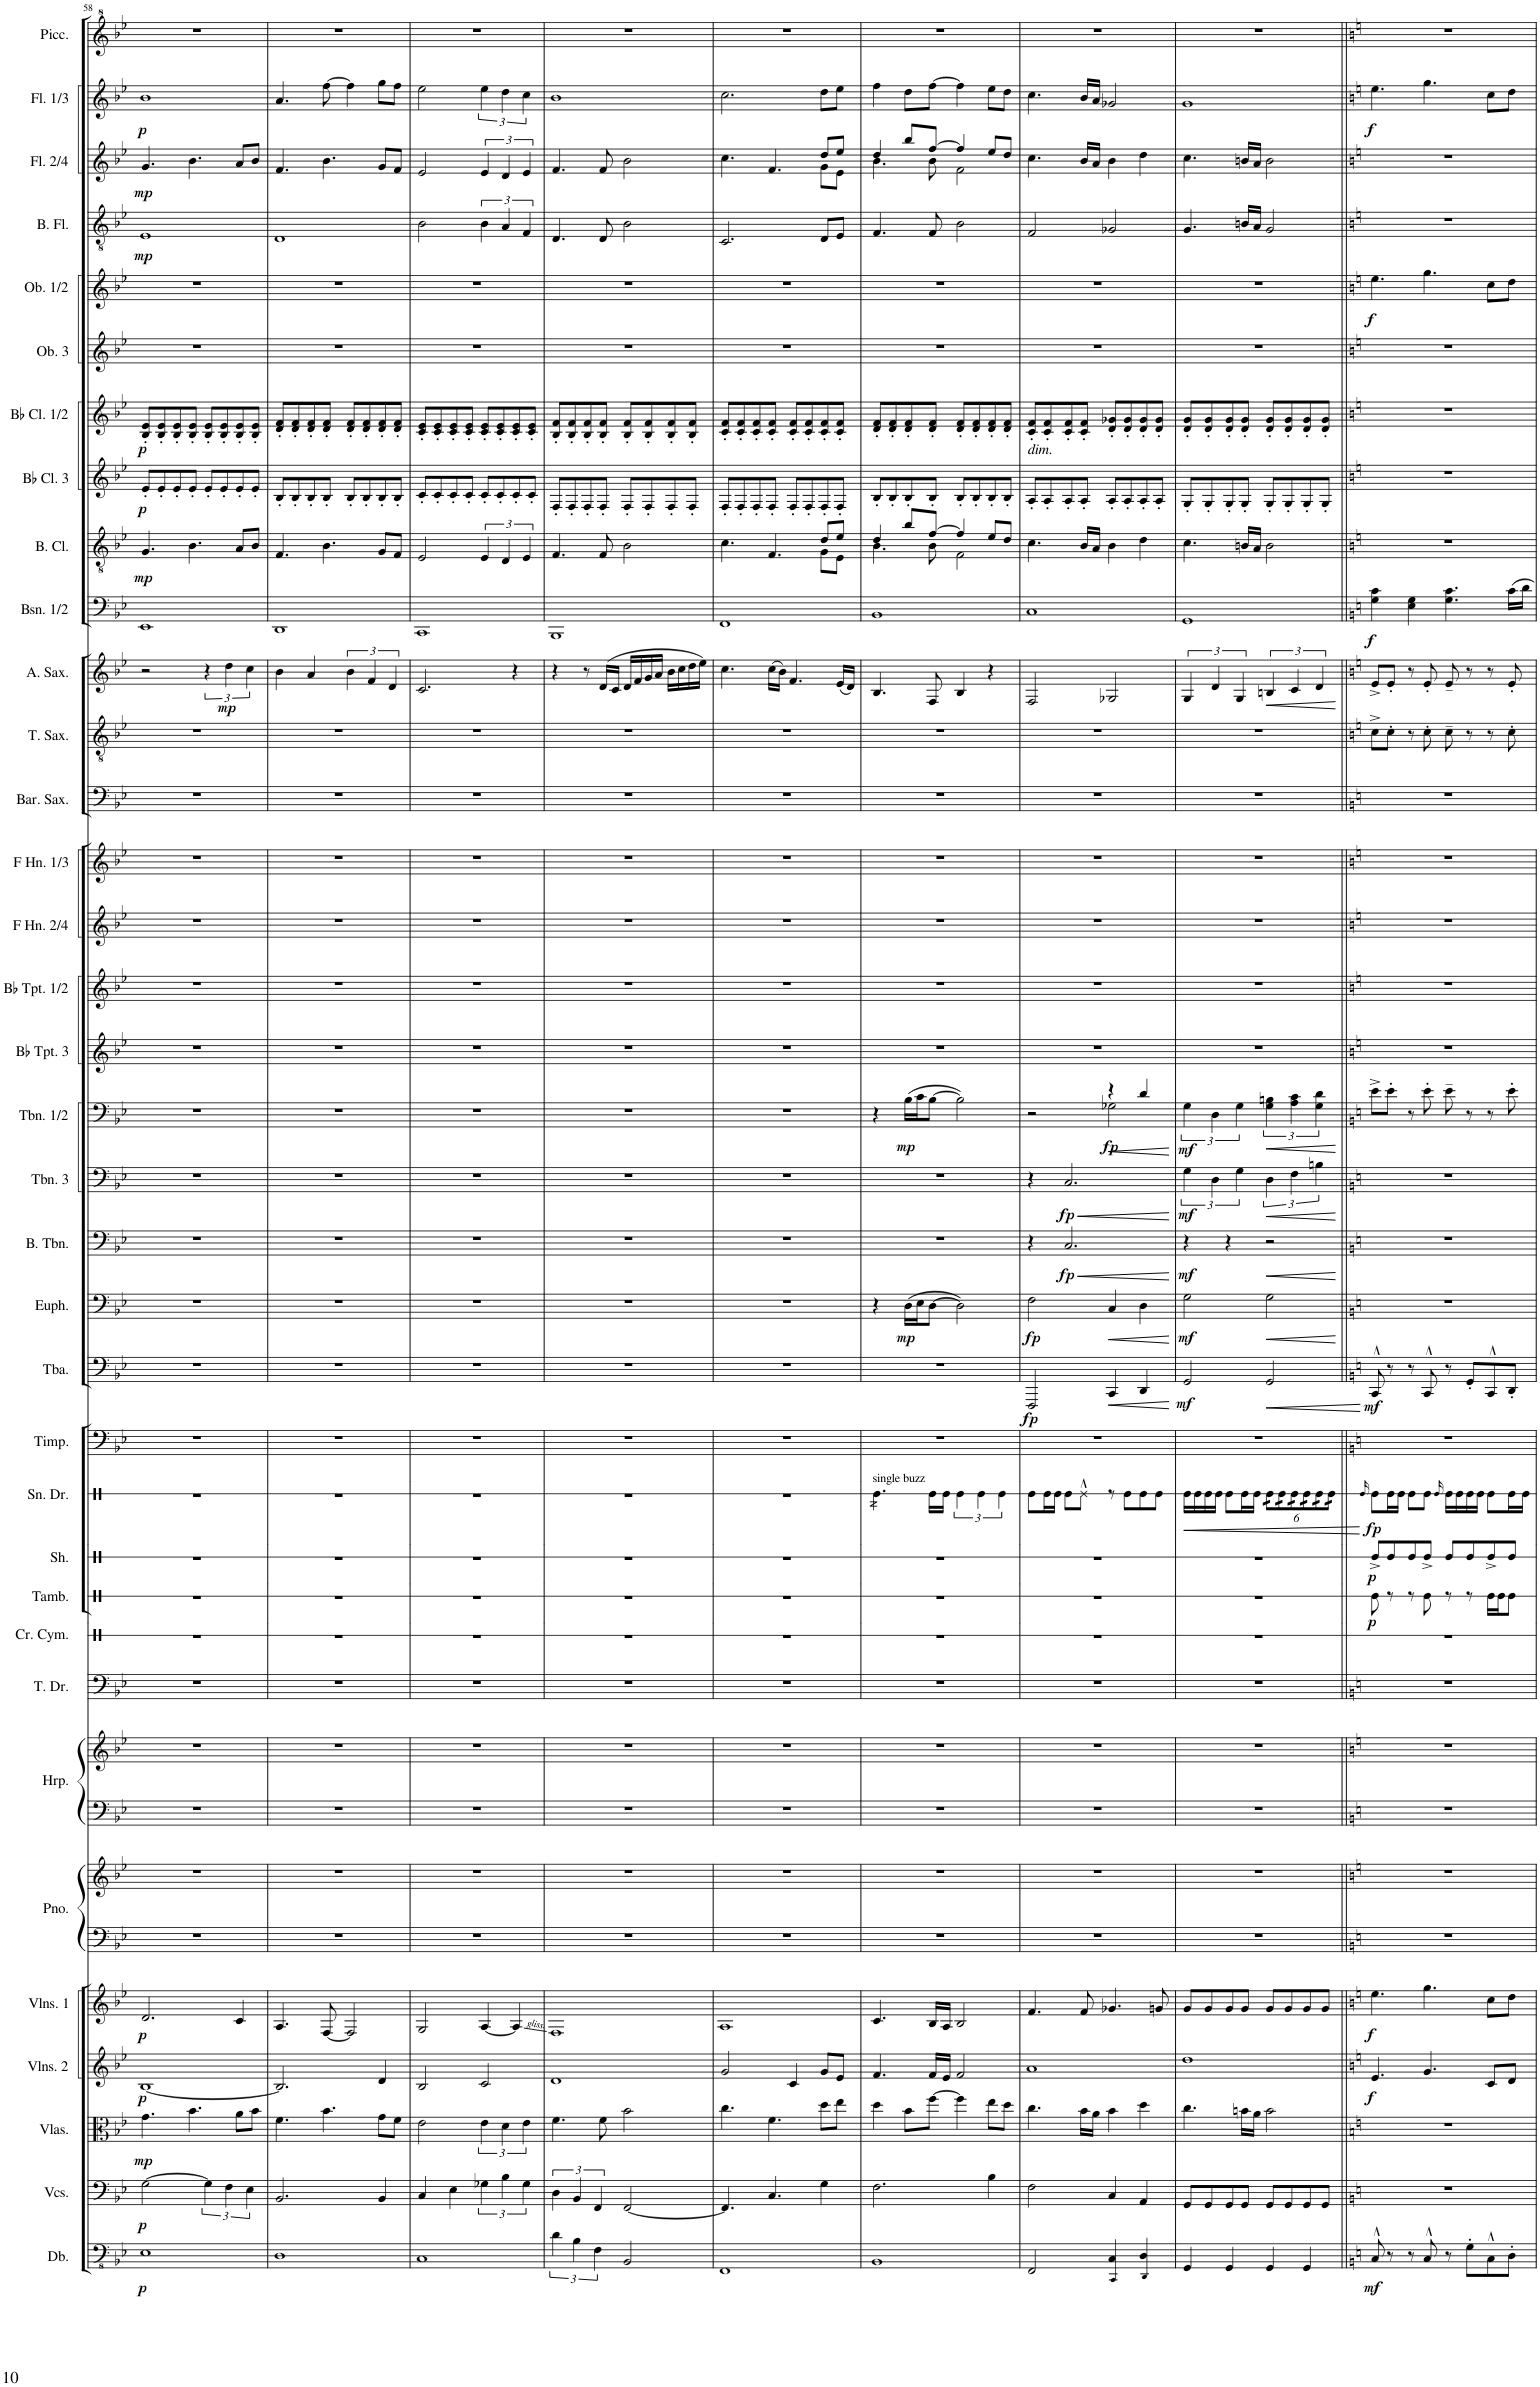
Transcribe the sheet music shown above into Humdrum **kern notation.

**kern	**dynam	**kern	**dynam	**kern	**dynam	**kern	**dynam	**kern	**dynam	**kern	**kern	**kern	**kern	**kern	**kern	**kern	**dynam	**kern	**dynam	**kern	**dynam	**kern	**kern	**dynam	**kern	**dynam	**kern	**dynam	**kern	**dynam	**kern	**dynam	**kern	**kern	**kern	**kern	**kern	**kern	**kern	**dynam	**kern	**dynam	**kern	**dynam	**kern	**dynam	**kern	**dynam	**kern	**kern	**dynam	**kern	**dynam	**kern	**dynam	**kern	**dynam	**kern
*part35	*part35	*part34	*part34	*part33	*part33	*part32	*part32	*part31	*part31	*part30	*part30	*part29	*part29	*part28	*part27	*part26	*part26	*part25	*part25	*part24	*part24	*part23	*part22	*part22	*part21	*part21	*part20	*part20	*part19	*part19	*part18	*part18	*part17	*part16	*part15	*part14	*part13	*part12	*part11	*part11	*part10	*part10	*part9	*part9	*part8	*part8	*part7	*part7	*part6	*part5	*part5	*part4	*part4	*part3	*part3	*part2	*part2	*part1
*staff37	*staff37	*staff36	*staff36	*staff35	*staff35	*staff34	*staff34	*staff33	*staff33	*staff32	*staff31	*staff30	*staff29	*staff28	*staff27	*staff26	*staff26	*staff25	*staff25	*staff24	*staff24	*staff23	*staff22	*staff22	*staff21	*staff21	*staff20	*staff20	*staff19	*staff19	*staff18	*staff18	*staff17	*staff16	*staff15	*staff14	*staff13	*staff12	*staff11	*staff11	*staff10	*staff10	*staff9	*staff9	*staff8	*staff8	*staff7	*staff7	*staff6	*staff5	*staff5	*staff4	*staff4	*staff3	*staff3	*staff2	*staff2	*staff1
*I"Double Bass  (Opt. Electric Bass)	*	*I"Violoncellos	*	*I"Violas	*	*I"Violins 2	*	*I"Violins 1	*	*I"Piano	*	*I"Harp	*	*I"Taiko Drums	*I"Crash Cymbal	*I"Tambourine	*	*I"Shaker	*	*I"Snare Drum	*	*I"Timpani	*I"Tuba	*	*I"Euphonium	*	*I"Bass Trombone	*	*I"Trombone 3	*	*I"Trombone 1/2	*	*I"Bb Trumpet 3	*I"Bb Trumpet 1/2	*I"F Horn 2/4	*I"F Horn 1/3	*I"Baritone Saxophone	*I"Tenor Saxophone	*I"Alto Saxophone	*	*I"Bassoon 1/2	*	*I"Bass Clarinet	*	*I"Bb Clarinet 3	*	*I"Bb Clarinet 1/2	*	*I"Oboe 3	*I"Oboe 1/2	*	*I"Bass Flute	*	*I"Flute 2/4	*	*I"Flute 1/3	*	*I"Piccolo
*I'Db.	*	*I'Vcs.	*	*I'Vlas.	*	*I'Vlns. 2	*	*I'Vlns. 1	*	*I'Pno.	*	*I'Hrp.	*	*I'T. Dr.	*I'Cr. Cym.	*I'Tamb.	*	*I'Sh.	*	*I'Sn. Dr.	*	*I'Timp.	*I'Tba.	*	*I'Euph.	*	*I'B. Tbn.	*	*I'Tbn. 3	*	*I'Tbn. 1/2	*	*I'Bb Tpt. 3	*I'Bb Tpt. 1/2	*I'F Hn. 2/4	*I'F Hn. 1/3	*I'Bar. Sax.	*I'T. Sax.	*I'A. Sax.	*	*I'Bsn. 1/2	*	*I'B. Cl.	*	*I'Bb Cl. 3	*	*I'Bb Cl. 1/2	*	*I'Ob. 3	*I'Ob. 1/2	*	*I'B. Fl.	*	*I'Fl. 2/4	*	*I'Fl. 1/3	*	*I'Picc.
!!LO:PB:g=z
*clefFv4	*	*clefF4	*	*clefC3	*	*clefG2	*	*clefG2	*	*clefF4	*clefG2	*clefF4	*clefG2	*clefF4	*clefX	*clefX	*	*clefX	*	*clefX	*	*clefF4	*clefF4	*	*clefF4	*	*clefF4	*	*clefF4	*	*clefF4	*	*clefG2	*clefG2	*clefG2	*clefG2	*clefF4	*clefGv2	*clefG2	*	*clefF4	*	*clefGv2	*	*clefG2	*	*clefG2	*	*clefG2	*clefG2	*	*clefGv2	*	*clefG2	*	*clefG2	*	*clefG^2
*	*	*	*	*	*	*	*	*	*	*	*	*	*	*	*	*	*	*	*	*	*	*	*	*	*	*	*	*	*	*	*	*	*ITrd1c2	*ITrd1c2	*ITrd4c7	*ITrd4c7	*ITrd12c21	*ITrd8c14	*ITrd5c9	*	*	*	*ITrd8c14	*	*ITrd1c2	*	*ITrd1c2	*	*	*	*	*	*	*	*	*	*	*ITrd-7c-12
*k[b-e-]	*	*k[b-e-]	*	*k[b-e-]	*	*k[b-e-]	*	*k[b-e-]	*	*k[b-e-]	*k[b-e-]	*k[b-e-]	*k[b-e-]	*k[b-e-]	*k[]	*k[]	*	*k[]	*	*k[]	*	*k[b-e-]	*k[b-e-]	*	*k[b-e-]	*	*k[b-e-]	*	*k[b-e-]	*	*k[b-e-]	*	*k[b-e-]	*k[b-e-]	*k[b-e-]	*k[b-e-]	*k[b-e-]	*k[b-e-]	*k[b-e-]	*	*k[b-e-]	*	*k[b-e-]	*	*k[b-e-]	*	*k[b-e-]	*	*k[b-e-]	*k[b-e-]	*	*k[b-e-]	*	*k[b-e-]	*	*k[b-e-]	*	*k[b-e-]
*M4/4	*	*M4/4	*	*M4/4	*	*M4/4	*	*M4/4	*	*M4/4	*M4/4	*M4/4	*M4/4	*M4/4	*M4/4	*M4/4	*	*M4/4	*	*M4/4	*	*M4/4	*M4/4	*	*M4/4	*	*M4/4	*	*M4/4	*	*M4/4	*	*M4/4	*M4/4	*M4/4	*M4/4	*M4/4	*M4/4	*M4/4	*	*M4/4	*	*M4/4	*	*M4/4	*	*M4/4	*	*M4/4	*M4/4	*	*M4/4	*	*M4/4	*	*M4/4	*	*M4/4
=58	=58	=58	=58	=58	=58	=58	=58	=58	=58	=58	=58	=58	=58	=58	=58	=58	=58	=58	=58	=58	=58	=58	=58	=58	=58	=58	=58	=58	=58	=58	=58	=58	=58	=58	=58	=58	=58	=58	=58	=58	=58	=58	=58	=58	=58	=58	=58	=58	=58	=58	=58	=58	=58	=58	=58	=58	=58	=58
!	!LO:DY:b	!	!LO:DY:b	!	!LO:DY:b	!	!LO:DY:b	!	!LO:DY:b	!	!	!	!	!	!	!	!	!	!	!	!	!	!	!	!	!	!	!	!	!	!	!	!	!	!	!	!	!	!	!	!	!	!	!LO:DY:b	!	!LO:DY:b	!	!LO:DY:b	!	!	!	!	!LO:DY:b	!	!LO:DY:b	!	!LO:DY:b	!
1EE-	p	[2G\	p	4.g\	mp	[1B-	p	2.d/	p	1r	1r	1r	1r	1r	1r	1r	.	1r	.	1r	.	1r	1r	.	1r	.	1r	.	1r	.	1r	.	1r	1r	1r	1r	1r	1r	2r	.	1EE-	.	4.G/	mp	8e-'/L	p	8B-/' 8e-/'L	p	1r	1r	.	1E-	mp	4.g/	mp	1b-	p	1r
.	.	.	.	.	.	.	.	.	.	.	.	.	.	.	.	.	.	.	.	.	.	.	.	.	.	.	.	.	.	.	.	.	.	.	.	.	.	.	.	.	.	.	.	.	8e-'/	.	8B-/' 8e-/'	.	.	.	.	.	.	.	.	.	.	.
.	.	.	.	.	.	.	.	.	.	.	.	.	.	.	.	.	.	.	.	.	.	.	.	.	.	.	.	.	.	.	.	.	.	.	.	.	.	.	.	.	.	.	.	.	8e-'/	.	8B-/' 8e-/'	.	.	.	.	.	.	.	.	.	.	.
.	.	.	.	4.b-\	.	.	.	.	.	.	.	.	.	.	.	.	.	.	.	.	.	.	.	.	.	.	.	.	.	.	.	.	.	.	.	.	.	.	.	.	.	.	4.B-\	.	8e-'/J	.	8B-/' 8e-/'J	.	.	.	.	.	.	4.b-\	.	.	.	.
.	.	6G\]	.	.	.	.	.	.	.	.	.	.	.	.	.	.	.	.	.	.	.	.	.	.	.	.	.	.	.	.	.	.	.	.	.	.	.	.	6r	.	.	.	.	.	8e-'/L	.	8B-/' 8e-/'L	.	.	.	.	.	.	.	.	.	.	.
.	.	.	.	.	.	.	.	.	.	.	.	.	.	.	.	.	.	.	.	.	.	.	.	.	.	.	.	.	.	.	.	.	.	.	.	.	.	.	.	.	.	.	.	.	8e-'/	.	8B-/' 8e-/'	.	.	.	.	.	.	.	.	.	.	.
!	!	!	!	!	!	!	!	!	!	!	!	!	!	!	!	!	!	!	!	!	!	!	!	!	!	!	!	!	!	!	!	!	!	!	!	!	!	!	!	!LO:DY:b	!	!	!	!	!	!	!	!	!	!	!	!	!	!	!	!	!	!
.	.	6F\	.	.	.	.	.	.	.	.	.	.	.	.	.	.	.	.	.	.	.	.	.	.	.	.	.	.	.	.	.	.	.	.	.	.	.	.	6dd\	mp	.	.	.	.	.	.	.	.	.	.	.	.	.	.	.	.	.	.
.	.	.	.	8a\L	.	.	.	4c/	.	.	.	.	.	.	.	.	.	.	.	.	.	.	.	.	.	.	.	.	.	.	.	.	.	.	.	.	.	.	.	.	.	.	8A/L	.	8e-'/	.	8B-/' 8e-/'	.	.	.	.	.	.	8a/L	.	.	.	.
.	.	6E-\	.	.	.	.	.	.	.	.	.	.	.	.	.	.	.	.	.	.	.	.	.	.	.	.	.	.	.	.	.	.	.	.	.	.	.	.	6cc\	.	.	.	.	.	.	.	.	.	.	.	.	.	.	.	.	.	.	.
.	.	.	.	8b-\J	.	.	.	.	.	.	.	.	.	.	.	.	.	.	.	.	.	.	.	.	.	.	.	.	.	.	.	.	.	.	.	.	.	.	.	.	.	.	8B-/J	.	8e-'/J	.	8B-/' 8e-/'J	.	.	.	.	.	.	8b-/J	.	.	.	.
=59	=59	=59	=59	=59	=59	=59	=59	=59	=59	=59	=59	=59	=59	=59	=59	=59	=59	=59	=59	=59	=59	=59	=59	=59	=59	=59	=59	=59	=59	=59	=59	=59	=59	=59	=59	=59	=59	=59	=59	=59	=59	=59	=59	=59	=59	=59	=59	=59	=59	=59	=59	=59	=59	=59	=59	=59	=59	=59
1DD	.	2.BB-/	.	4.f\	.	2.B-/]	.	4.A/	.	1r	1r	1r	1r	1r	1r	1r	.	1r	.	1r	.	1r	1r	.	1r	.	1r	.	1r	.	1r	.	1r	1r	1r	1r	1r	1r	4b-\	.	1DD	.	4.F/	.	8B-'/L	.	8d/' 8f/'L	.	1r	1r	.	1D	.	4.f/	.	4.a/	.	1r
.	.	.	.	.	.	.	.	.	.	.	.	.	.	.	.	.	.	.	.	.	.	.	.	.	.	.	.	.	.	.	.	.	.	.	.	.	.	.	.	.	.	.	.	.	8B-'/	.	8d/' 8f/'	.	.	.	.	.	.	.	.	.	.	.
.	.	.	.	.	.	.	.	.	.	.	.	.	.	.	.	.	.	.	.	.	.	.	.	.	.	.	.	.	.	.	.	.	.	.	.	.	.	.	4a/	.	.	.	.	.	8B-'/	.	8d/' 8f/'	.	.	.	.	.	.	.	.	.	.	.
.	.	.	.	4.b-\	.	.	.	[8F/	.	.	.	.	.	.	.	.	.	.	.	.	.	.	.	.	.	.	.	.	.	.	.	.	.	.	.	.	.	.	.	.	.	.	4.B-\	.	8B-'/J	.	8d/' 8f/'J	.	.	.	.	.	.	4.b-\	.	[8ff\	.	.
.	.	.	.	.	.	.	.	2F/]	.	.	.	.	.	.	.	.	.	.	.	.	.	.	.	.	.	.	.	.	.	.	.	.	.	.	.	.	.	.	6b-\	.	.	.	.	.	8B-'/L	.	8d/' 8f/'L	.	.	.	.	.	.	.	.	4ff\]	.	.
.	.	.	.	.	.	.	.	.	.	.	.	.	.	.	.	.	.	.	.	.	.	.	.	.	.	.	.	.	.	.	.	.	.	.	.	.	.	.	.	.	.	.	.	.	8B-'/	.	8d/' 8f/'	.	.	.	.	.	.	.	.	.	.	.
.	.	.	.	.	.	.	.	.	.	.	.	.	.	.	.	.	.	.	.	.	.	.	.	.	.	.	.	.	.	.	.	.	.	.	.	.	.	.	6f/	.	.	.	.	.	.	.	.	.	.	.	.	.	.	.	.	.	.	.
.	.	4BB-/	.	8g\L	.	4d/	.	.	.	.	.	.	.	.	.	.	.	.	.	.	.	.	.	.	.	.	.	.	.	.	.	.	.	.	.	.	.	.	.	.	.	.	8G/L	.	8B-'/	.	8d/' 8f/'	.	.	.	.	.	.	8g/L	.	8gg\L	.	.
.	.	.	.	.	.	.	.	.	.	.	.	.	.	.	.	.	.	.	.	.	.	.	.	.	.	.	.	.	.	.	.	.	.	.	.	.	.	.	6d/	.	.	.	.	.	.	.	.	.	.	.	.	.	.	.	.	.	.	.
.	.	.	.	8f\J	.	.	.	.	.	.	.	.	.	.	.	.	.	.	.	.	.	.	.	.	.	.	.	.	.	.	.	.	.	.	.	.	.	.	.	.	.	.	8F/J	.	8B-'/J	.	8d/' 8f/'J	.	.	.	.	.	.	8f/J	.	8ff\J	.	.
=60	=60	=60	=60	=60	=60	=60	=60	=60	=60	=60	=60	=60	=60	=60	=60	=60	=60	=60	=60	=60	=60	=60	=60	=60	=60	=60	=60	=60	=60	=60	=60	=60	=60	=60	=60	=60	=60	=60	=60	=60	=60	=60	=60	=60	=60	=60	=60	=60	=60	=60	=60	=60	=60	=60	=60	=60	=60	=60
1CC	.	4C/	.	2e-\	.	2B-/	.	2G/	.	1r	1r	1r	1r	1r	1r	1r	.	1r	.	1r	.	1r	1r	.	1r	.	1r	.	1r	.	1r	.	1r	1r	1r	1r	1r	1r	2.c/	.	1CC	.	2E-/	.	8c'/L	.	8c/' 8e-/'L	.	1r	1r	.	2B-\	.	2e-/	.	2ee-\	.	1r
.	.	.	.	.	.	.	.	.	.	.	.	.	.	.	.	.	.	.	.	.	.	.	.	.	.	.	.	.	.	.	.	.	.	.	.	.	.	.	.	.	.	.	.	.	8c'/	.	8c/' 8e-/'	.	.	.	.	.	.	.	.	.	.	.
.	.	4E-\	.	.	.	.	.	.	.	.	.	.	.	.	.	.	.	.	.	.	.	.	.	.	.	.	.	.	.	.	.	.	.	.	.	.	.	.	.	.	.	.	.	.	8c'/	.	8c/' 8e-/'	.	.	.	.	.	.	.	.	.	.	.
.	.	.	.	.	.	.	.	.	.	.	.	.	.	.	.	.	.	.	.	.	.	.	.	.	.	.	.	.	.	.	.	.	.	.	.	.	.	.	.	.	.	.	.	.	8c'/J	.	8c/' 8e-/'J	.	.	.	.	.	.	.	.	.	.	.
.	.	6G-X\	.	6e-\	.	2c/	.	[4A/	.	.	.	.	.	.	.	.	.	.	.	.	.	.	.	.	.	.	.	.	.	.	.	.	.	.	.	.	.	.	.	.	.	.	6E-/	.	8c'/L	.	8c/' 8e-/'L	.	.	.	.	6B-\	.	6e-/	.	6ee-\	.	.
.	.	.	.	.	.	.	.	.	.	.	.	.	.	.	.	.	.	.	.	.	.	.	.	.	.	.	.	.	.	.	.	.	.	.	.	.	.	.	.	.	.	.	.	.	8c'/	.	8c/' 8e-/'	.	.	.	.	.	.	.	.	.	.	.
.	.	6B-\	.	6d\	.	.	.	.	.	.	.	.	.	.	.	.	.	.	.	.	.	.	.	.	.	.	.	.	.	.	.	.	.	.	.	.	.	.	.	.	.	.	6D/	.	.	.	.	.	.	.	.	6A/	.	6d/	.	6dd\	.	.
.	.	.	.	.	.	.	.	4A/]	.	.	.	.	.	.	.	.	.	.	.	.	.	.	.	.	.	.	.	.	.	.	.	.	.	.	.	.	.	.	4r	.	.	.	.	.	8c'/	.	8c/' 8e-/'	.	.	.	.	.	.	.	.	.	.	.
.	.	6G-\	.	6e-\	.	.	.	.	.	.	.	.	.	.	.	.	.	.	.	.	.	.	.	.	.	.	.	.	.	.	.	.	.	.	.	.	.	.	.	.	.	.	6E-/	.	.	.	.	.	.	.	.	6F/	.	6e-/	.	6cc\	.	.
.	.	.	.	.	.	.	.	.	.	.	.	.	.	.	.	.	.	.	.	.	.	.	.	.	.	.	.	.	.	.	.	.	.	.	.	.	.	.	.	.	.	.	.	.	8c'/J	.	8c/' 8e-/'J	.	.	.	.	.	.	.	.	.	.	.
=61	=61	=61	=61	=61	=61	=61	=61	=61	=61	=61	=61	=61	=61	=61	=61	=61	=61	=61	=61	=61	=61	=61	=61	=61	=61	=61	=61	=61	=61	=61	=61	=61	=61	=61	=61	=61	=61	=61	=61	=61	=61	=61	=61	=61	=61	=61	=61	=61	=61	=61	=61	=61	=61	=61	=61	=61	=61	=61
6D\	.	6D\	.	4.f\	.	1d	.	1F	.	1r	1r	1r	1r	1r	1r	1r	.	1r	.	1r	.	1r	1r	.	1r	.	1r	.	1r	.	1r	.	1r	1r	1r	1r	1r	1r	4r	.	1BBB-	.	4.F/	.	8F'/L	.	8B-/' 8f/'L	.	1r	1r	.	4.D/	.	4.f/	.	1b-	.	1r
.	.	.	.	.	.	.	.	.	.	.	.	.	.	.	.	.	.	.	.	.	.	.	.	.	.	.	.	.	.	.	.	.	.	.	.	.	.	.	.	.	.	.	.	.	8F'/	.	8B-/' 8f/'	.	.	.	.	.	.	.	.	.	.	.
6BB-\	.	6BB-/	.	.	.	.	.	.	.	.	.	.	.	.	.	.	.	.	.	.	.	.	.	.	.	.	.	.	.	.	.	.	.	.	.	.	.	.	.	.	.	.	.	.	.	.	.	.	.	.	.	.	.	.	.	.	.	.
.	.	.	.	.	.	.	.	.	.	.	.	.	.	.	.	.	.	.	.	.	.	.	.	.	.	.	.	.	.	.	.	.	.	.	.	.	.	.	8r	.	.	.	.	.	8F'/	.	8B-/' 8f/'	.	.	.	.	.	.	.	.	.	.	.
6FF\	.	6FF/	.	.	.	.	.	.	.	.	.	.	.	.	.	.	.	.	.	.	.	.	.	.	.	.	.	.	.	.	.	.	.	.	.	.	.	.	.	.	.	.	.	.	.	.	.	.	.	.	.	.	.	.	.	.	.	.
.	.	.	.	8f\	.	.	.	.	.	.	.	.	.	.	.	.	.	.	.	.	.	.	.	.	.	.	.	.	.	.	.	.	.	.	.	.	.	.	(16d/LL	.	.	.	8F/	.	8F'/J	.	8B-/' 8f/'J	.	.	.	.	8D/	.	8f/	.	.	.	.
.	.	.	.	.	.	.	.	.	.	.	.	.	.	.	.	.	.	.	.	.	.	.	.	.	.	.	.	.	.	.	.	.	.	.	.	.	.	.	16c/JJ	.	.	.	.	.	.	.	.	.	.	.	.	.	.	.	.	.	.	.
2BBB-/	.	[2FF/	.	2b-\	.	.	.	.	.	.	.	.	.	.	.	.	.	.	.	.	.	.	.	.	.	.	.	.	.	.	.	.	.	.	.	.	.	.	16d/LL	.	.	.	2B-\	.	8F'/L	.	8B-/' 8f/'L	.	.	.	.	2B-\	.	2b-\	.	.	.	.
.	.	.	.	.	.	.	.	.	.	.	.	.	.	.	.	.	.	.	.	.	.	.	.	.	.	.	.	.	.	.	.	.	.	.	.	.	.	.	16f/	.	.	.	.	.	.	.	.	.	.	.	.	.	.	.	.	.	.	.
.	.	.	.	.	.	.	.	.	.	.	.	.	.	.	.	.	.	.	.	.	.	.	.	.	.	.	.	.	.	.	.	.	.	.	.	.	.	.	16g/	.	.	.	.	.	8F'/	.	8B-/' 8f/'	.	.	.	.	.	.	.	.	.	.	.
.	.	.	.	.	.	.	.	.	.	.	.	.	.	.	.	.	.	.	.	.	.	.	.	.	.	.	.	.	.	.	.	.	.	.	.	.	.	.	16a/JJ	.	.	.	.	.	.	.	.	.	.	.	.	.	.	.	.	.	.	.
.	.	.	.	.	.	.	.	.	.	.	.	.	.	.	.	.	.	.	.	.	.	.	.	.	.	.	.	.	.	.	.	.	.	.	.	.	.	.	16b-\LL	.	.	.	.	.	8F'/	.	8B-/' 8f/'	.	.	.	.	.	.	.	.	.	.	.
.	.	.	.	.	.	.	.	.	.	.	.	.	.	.	.	.	.	.	.	.	.	.	.	.	.	.	.	.	.	.	.	.	.	.	.	.	.	.	16cc\	.	.	.	.	.	.	.	.	.	.	.	.	.	.	.	.	.	.	.
.	.	.	.	.	.	.	.	.	.	.	.	.	.	.	.	.	.	.	.	.	.	.	.	.	.	.	.	.	.	.	.	.	.	.	.	.	.	.	16dd\	.	.	.	.	.	8F'/J	.	8B-/' 8f/'J	.	.	.	.	.	.	.	.	.	.	.
.	.	.	.	.	.	.	.	.	.	.	.	.	.	.	.	.	.	.	.	.	.	.	.	.	.	.	.	.	.	.	.	.	.	.	.	.	.	.	16ee-\JJ)	.	.	.	.	.	.	.	.	.	.	.	.	.	.	.	.	.	.	.
=62	=62	=62	=62	=62	=62	=62	=62	=62	=62	=62	=62	=62	=62	=62	=62	=62	=62	=62	=62	=62	=62	=62	=62	=62	=62	=62	=62	=62	=62	=62	=62	=62	=62	=62	=62	=62	=62	=62	=62	=62	=62	=62	=62	=62	=62	=62	=62	=62	=62	=62	=62	=62	=62	=62	=62	=62	=62	=62
*	*	*	*	*	*	*	*	*	*	*	*	*	*	*	*	*	*	*	*	*	*	*	*	*	*	*	*	*	*	*	*	*	*	*	*	*	*	*	*	*	*	*	*^	*	*	*	*	*	*	*	*	*	*	*^	*	*	*	*
1FFF	.	4.FF/]	.	4.cc\	.	2g/	.	1A	.	1r	1r	1r	1r	1r	1r	1r	.	1r	.	1r	.	1r	1r	.	1r	.	1r	.	1r	.	1r	.	1r	1r	1r	1r	1r	1r	4.cc\	.	1FF	.	4.c\	2.ryy	.	8F'/L	.	8c/' 8f/'L	.	1r	1r	.	2.C/	.	4.cc\	2.ryy	.	2.cc\	.	1r
.	.	.	.	.	.	.	.	.	.	.	.	.	.	.	.	.	.	.	.	.	.	.	.	.	.	.	.	.	.	.	.	.	.	.	.	.	.	.	.	.	.	.	.	.	.	8F'/	.	8c/' 8f/'	.	.	.	.	.	.	.	.	.	.	.	.
.	.	.	.	.	.	.	.	.	.	.	.	.	.	.	.	.	.	.	.	.	.	.	.	.	.	.	.	.	.	.	.	.	.	.	.	.	.	.	.	.	.	.	.	.	.	8F'/	.	8c/' 8f/'	.	.	.	.	.	.	.	.	.	.	.	.
.	.	4.C/	.	4.f\	.	.	.	.	.	.	.	.	.	.	.	.	.	.	.	.	.	.	.	.	.	.	.	.	.	.	.	.	.	.	.	.	.	.	(16cc\LL	.	.	.	4.F/	.	.	8F'/J	.	8c/' 8f/'J	.	.	.	.	.	.	4.f/	.	.	.	.	.
.	.	.	.	.	.	.	.	.	.	.	.	.	.	.	.	.	.	.	.	.	.	.	.	.	.	.	.	.	.	.	.	.	.	.	.	.	.	.	16b-\JJ)	.	.	.	.	.	.	.	.	.	.	.	.	.	.	.	.	.	.	.	.	.
.	.	.	.	.	.	4c/	.	.	.	.	.	.	.	.	.	.	.	.	.	.	.	.	.	.	.	.	.	.	.	.	.	.	.	.	.	.	.	.	4.f/	.	.	.	.	.	.	8F'/L	.	8c/' 8f/'L	.	.	.	.	.	.	.	.	.	.	.	.
.	.	.	.	.	.	.	.	.	.	.	.	.	.	.	.	.	.	.	.	.	.	.	.	.	.	.	.	.	.	.	.	.	.	.	.	.	.	.	.	.	.	.	.	.	.	8F'/	.	8c/' 8f/'	.	.	.	.	.	.	.	.	.	.	.	.
.	.	4G\	.	8dd\L	.	8g/L	.	.	.	.	.	.	.	.	.	.	.	.	.	.	.	.	.	.	.	.	.	.	.	.	.	.	.	.	.	.	.	.	.	.	.	.	8d/L	8G\L	.	8F'/	.	8c/' 8f/'	.	.	.	.	8D/L	.	8dd/L	8g\L	.	8dd\L	.	.
.	.	.	.	8ee-\J	.	8e-/J	.	.	.	.	.	.	.	.	.	.	.	.	.	.	.	.	.	.	.	.	.	.	.	.	.	.	.	.	.	.	.	.	(16e-/LL	.	.	.	8e-/J	8E-\J	.	8F'/J	.	8c/' 8f/'J	.	.	.	.	8E-/J	.	8ee-/J	8e-\J	.	8ee-\J	.	.
.	.	.	.	.	.	.	.	.	.	.	.	.	.	.	.	.	.	.	.	.	.	.	.	.	.	.	.	.	.	.	.	.	.	.	.	.	.	.	16d/JJ)	.	.	.	.	.	.	.	.	.	.	.	.	.	.	.	.	.	.	.	.	.
=63	=63	=63	=63	=63	=63	=63	=63	=63	=63	=63	=63	=63	=63	=63	=63	=63	=63	=63	=63	=63	=63	=63	=63	=63	=63	=63	=63	=63	=63	=63	=63	=63	=63	=63	=63	=63	=63	=63	=63	=63	=63	=63	=63	=63	=63	=63	=63	=63	=63	=63	=63	=63	=63	=63	=63	=63	=63	=63	=63	=63
!	!	!	!	!	!	!	!	!	!	!	!	!	!	!	!	!	!	!	!	!LO:TX:a:t=single buzz	!	!	!	!	!	!	!	!	!	!	!	!	!	!	!	!	!	!	!	!	!	!	!	!	!	!	!	!	!	!	!	!	!	!	!	!	!	!	!	!
1BBB-	.	2.F\	.	4dd\	.	4.f/	.	4.c/	.	1r	1r	1r	1r	1r	1r	1r	.	1r	.	4.Re@4@\	.	1r	1r	.	4r	.	1r	.	1r	.	4r	.	1r	1r	1r	1r	1r	1r	4.B-/	.	1BB-	.	4d/	4.B-\	.	8B-'/L	.	8d/' 8f/'L	.	1r	1r	.	4.F/	.	4dd/	4.b-\	.	4ff\	.	1r
.	.	.	.	.	.	.	.	.	.	.	.	.	.	.	.	.	.	.	.	.	.	.	.	.	.	.	.	.	.	.	.	.	.	.	.	.	.	.	.	.	.	.	.	.	.	8B-'/	.	8d/' 8f/'	.	.	.	.	.	.	.	.	.	.	.	.
!	!	!	!	!	!	!	!	!	!	!	!	!	!	!	!	!	!	!	!	!	!	!	!	!	!	!LO:DY:b	!	!	!	!	!	!LO:DY:b	!	!	!	!	!	!	!	!	!	!	!	!	!	!	!	!	!	!	!	!	!	!	!	!	!	!	!	!
.	.	.	.	8b-\L	.	.	.	.	.	.	.	.	.	.	.	.	.	.	.	.	.	.	.	.	(16D\LL	mp	.	.	.	.	(16B-\LL	mp	.	.	.	.	.	.	.	.	.	.	8b-/L	.	.	8B-'/	.	8d/' 8f/'	.	.	.	.	.	.	8bb-/L	.	.	8dd\L	.	.
.	.	.	.	.	.	.	.	.	.	.	.	.	.	.	.	.	.	.	.	.	.	.	.	.	16E-\J	.	.	.	.	.	16c\J	.	.	.	.	.	.	.	.	.	.	.	.	.	.	.	.	.	.	.	.	.	.	.	.	.	.	.	.	.
.	.	.	.	[8ff\J	.	16f/LL	.	16B-/LL	.	.	.	.	.	.	.	.	.	.	.	16Re\LL	.	.	.	.	[8D\J	.	.	.	.	.	[8B-\J	.	.	.	.	.	.	.	8F/	.	.	.	[8f/J	8B-\	.	8B-'/J	.	8d/' 8f/'J	.	.	.	.	8F/	.	[8ff/J	8b-\	.	[8ff\J	.	.
.	.	.	.	.	.	16e-/JJ	.	16A/JJ	.	.	.	.	.	.	.	.	.	.	.	16Re\JJ	.	.	.	.	.	.	.	.	.	.	.	.	.	.	.	.	.	.	.	.	.	.	.	.	.	.	.	.	.	.	.	.	.	.	.	.	.	.	.	.
.	.	.	.	4ff\]	.	2f/	.	2B-/	.	.	.	.	.	.	.	.	.	.	.	6Re\	.	.	.	.	2D\])	.	.	.	.	.	2B-\])	.	.	.	.	.	.	.	4B-/	.	.	.	4f/]	2F\	.	8B-'/L	.	8d/' 8f/'L	.	.	.	.	2B-\	.	4ff/]	2f\	.	4ff\]	.	.
.	.	.	.	.	.	.	.	.	.	.	.	.	.	.	.	.	.	.	.	.	.	.	.	.	.	.	.	.	.	.	.	.	.	.	.	.	.	.	.	.	.	.	.	.	.	8B-'/	.	8d/' 8f/'	.	.	.	.	.	.	.	.	.	.	.	.
.	.	.	.	.	.	.	.	.	.	.	.	.	.	.	.	.	.	.	.	6Re\	.	.	.	.	.	.	.	.	.	.	.	.	.	.	.	.	.	.	.	.	.	.	.	.	.	.	.	.	.	.	.	.	.	.	.	.	.	.	.	.
.	.	4B-\	.	8ee-\L	.	.	.	.	.	.	.	.	.	.	.	.	.	.	.	.	.	.	.	.	.	.	.	.	.	.	.	.	.	.	.	.	.	.	4r	.	.	.	8e-/L	.	.	8B-'/	.	8d/' 8f/'	.	.	.	.	.	.	8ee-/L	.	.	8ee-\L	.	.
.	.	.	.	.	.	.	.	.	.	.	.	.	.	.	.	.	.	.	.	6Re\	.	.	.	.	.	.	.	.	.	.	.	.	.	.	.	.	.	.	.	.	.	.	.	.	.	.	.	.	.	.	.	.	.	.	.	.	.	.	.	.
.	.	.	.	8dd\J	.	.	.	.	.	.	.	.	.	.	.	.	.	.	.	.	.	.	.	.	.	.	.	.	.	.	.	.	.	.	.	.	.	.	.	.	.	.	8d/J	.	.	8B-'/J	.	8d/' 8f/'J	.	.	.	.	.	.	8dd/J	.	.	8dd\J	.	.
*	*	*	*	*	*	*	*	*	*	*	*	*	*	*	*	*	*	*	*	*	*	*	*	*	*	*	*	*	*	*	*	*	*	*	*	*	*	*	*	*	*	*	*v	*v	*	*	*	*	*	*	*	*	*	*	*v	*v	*	*	*	*
=64	=64	=64	=64	=64	=64	=64	=64	=64	=64	=64	=64	=64	=64	=64	=64	=64	=64	=64	=64	=64	=64	=64	=64	=64	=64	=64	=64	=64	=64	=64	=64	=64	=64	=64	=64	=64	=64	=64	=64	=64	=64	=64	=64	=64	=64	=64	=64	=64	=64	=64	=64	=64	=64	=64	=64	=64	=64	=64
*	*	*	*	*	*	*	*	*	*	*	*	*	*	*	*	*	*	*	*	*	*	*	*	*	*	*	*	*	*	*	*^	*	*	*	*	*	*	*	*	*	*	*	*	*	*	*	*	*	*	*	*	*	*	*	*	*	*	*
!	!	!	!	!	!	!	!	!	!	!	!	!	!	!	!	!	!	!	!	!	!	!	!	!	!	!	!	!	!	!	!	!	!	!	!	!	!	!	!	!	!	!	!	!	!	!	!	!LO:TX:b:i:t=dim.	!	!	!	!	!	!	!	!	!	!	!
!	!	!	!	!	!	!	!	!	!	!	!	!	!	!	!	!	!	!	!	!	!	!	!	!LO:DY:b	!	!LO:DY:b	!	!	!	!	!	!	!	!	!	!	!	!	!	!	!	!	!	!	!	!	!	!	!	!	!	!	!	!	!	!	!	!	!
2FFF/	.	2F\	.	4.cc\	.	1a	.	4.f/	.	1r	1r	1r	1r	1r	1r	1r	.	1r	.	8Re\L	.	1r	2FFF/	fp	2F\	fp	4r	.	4r	.	2r	2ryy	.	1r	1r	1r	1r	1r	1r	2F/	.	1C	.	4.c\	.	8A'/L	.	8c/' 8f/'L	.	1r	1r	.	2F/	.	4.cc\	.	4.cc\	.	1r
.	.	.	.	.	.	.	.	.	.	.	.	.	.	.	.	.	.	.	.	16Re\L	.	.	.	.	.	.	.	.	.	.	.	.	.	.	.	.	.	.	.	.	.	.	.	.	.	8A'/	.	8c/' 8f/'	.	.	.	.	.	.	.	.	.	.	.
.	.	.	.	.	.	.	.	.	.	.	.	.	.	.	.	.	.	.	.	16Re\JJ	.	.	.	.	.	.	.	.	.	.	.	.	.	.	.	.	.	.	.	.	.	.	.	.	.	.	.	.	.	.	.	.	.	.	.	.	.	.	.
!	!	!	!	!	!	!	!	!	!	!	!	!	!	!	!	!	!	!	!	!	!	!	!	!	!	!	!	!LO:HP:b	!	!LO:HP:b	!	!	!	!	!	!	!	!	!	!	!	!	!	!	!	!	!	!	!	!	!	!	!	!	!	!	!	!	!
!	!	!	!	!	!	!	!	!	!	!	!	!	!	!	!	!	!	!	!	!	!	!	!	!	!	!	!	!LO:DY:n=1:b	!	!LO:DY:n=1:b	!	!	!	!	!	!	!	!	!	!	!	!	!	!	!	!	!	!	!	!	!	!	!	!	!	!	!	!	!
.	.	.	.	.	.	.	.	.	.	.	.	.	.	.	.	.	.	.	.	8Re\L	.	.	.	.	.	.	2.C/	< fp	2.C/	< fp	.	.	.	.	.	.	.	.	.	.	.	.	.	.	.	8A'/	.	8c/' 8f/'	.	.	.	.	.	.	.	.	.	.	.
.	.	.	.	16b-\LL	.	.	.	8f/	.	.	.	.	.	.	.	.	.	.	.	8Re^^\J	.	.	.	.	.	.	.	.	.	.	.	.	.	.	.	.	.	.	.	.	.	.	.	16B-/LL	.	8A'/J	.	8c/' 8f/'J	.	.	.	.	.	.	16b-/LL	.	16b-/LL	.	.
.	.	.	.	16a\JJ	.	.	.	.	.	.	.	.	.	.	.	.	.	.	.	.	.	.	.	.	.	.	.	.	.	.	.	.	.	.	.	.	.	.	.	.	.	.	.	16A/JJ	.	.	.	.	.	.	.	.	.	.	16a/JJ	.	16a/JJ	.	.
!	!	!	!	!	!	!	!	!	!	!	!	!	!	!	!	!	!	!	!	!	!	!	!	!LO:HP:b	!	!LO:HP:b	!	!	!	!	!	!	!LO:HP:b	!	!	!	!	!	!	!	!	!	!	!	!	!	!	!	!	!	!	!	!	!	!	!	!	!	!
!	!	!	!	!	!	!	!	!	!	!	!	!	!	!	!	!	!	!	!	!	!	!	!	!	!	!	!	!	!	!	!	!	!LO:DY:n=1:b	!	!	!	!	!	!	!	!	!	!	!	!	!	!	!	!	!	!	!	!	!	!	!	!	!	!
4CCC!/ 4CC/	.	4C/	.	4b-\	.	.	.	4.g-X/	.	.	.	.	.	.	.	.	.	.	.	8r	.	.	4CC/	<	4C/	<	.	.	.	.	4r	2G-X\	< fp	.	.	.	.	.	.	2G-X/	.	.	.	4B-\	.	8A'/L	.	8d/' 8g-X/'L	.	.	.	.	2G-X/	.	4b-\	.	2g-X/	.	.
.	.	.	.	.	.	.	.	.	.	.	.	.	.	.	.	.	.	.	.	8Re\L	.	.	.	.	.	.	.	.	.	.	.	.	.	.	.	.	.	.	.	.	.	.	.	.	.	8A'/	.	8d/' 8g-/'	.	.	.	.	.	.	.	.	.	.	.
4DDD!/ 4DD/	.	4AA/	.	4dd\	.	.	.	.	.	.	.	.	.	.	.	.	.	.	.	8Re\	.	.	4DD/	.	4D\	.	.	.	.	.	4d/	.	.	.	.	.	.	.	.	.	.	.	.	4d\	.	8A'/	.	8d/' 8g-/'	.	.	.	.	.	.	4dd\	.	.	.	.
.	.	.	.	.	.	.	.	8gn/	.	.	.	.	.	.	.	.	.	.	.	8Re\J	.	.	.	.	.	.	.	.	.	.	.	.	.	.	.	.	.	.	.	.	.	.	.	.	.	8A'/J	.	8d/' 8g-/'J	.	.	.	.	.	.	.	.	.	.	.
*	*	*	*	*	*	*	*	*	*	*	*	*	*	*	*	*	*	*	*	*	*	*	*	*	*	*	*	*	*	*	*v	*v	*	*	*	*	*	*	*	*	*	*	*	*	*	*	*	*	*	*	*	*	*	*	*	*	*	*	*
.	.	.	.	.	.	.	.	.	.	.	.	.	.	.	.	.	.	.	.	.	.	.	.	[	.	[	.	[	.	[	.	[	.	.	.	.	.	.	.	.	.	.	.	.	.	.	.	.	.	.	.	.	.	.	.	.	.	.
=65	=65	=65	=65	=65	=65	=65	=65	=65	=65	=65	=65	=65	=65	=65	=65	=65	=65	=65	=65	=65	=65	=65	=65	=65	=65	=65	=65	=65	=65	=65	=65	=65	=65	=65	=65	=65	=65	=65	=65	=65	=65	=65	=65	=65	=65	=65	=65	=65	=65	=65	=65	=65	=65	=65	=65	=65	=65	=65
!	!	!	!	!	!	!	!	!	!	!	!	!	!	!	!	!	!	!	!	!	!LO:HP:b	!	!	!LO:DY:b	!	!LO:DY:b	!	!LO:DY:b	!	!LO:DY:b	!	!LO:DY:b	!	!	!	!	!	!	!	!	!	!	!	!	!	!	!	!	!	!	!	!	!	!	!	!	!	!
4GGG/	.	8GG/L	.	4.cc\	.	1dd	.	8g/L	.	1r	1r	1r	1r	1r	1r	1r	.	1r	.	16Re\LL	<	1r	2GG/	mf	2G\	mf	4r	mf	6G\	mf	6G\	mf	1r	1r	1r	1r	1r	1r	6G/	.	1GG	.	4.c\	.	8G'/L	.	8d/' 8g/'L	.	1r	1r	.	4.G/	.	4.cc\	.	1g	.	1r
.	.	.	.	.	.	.	.	.	.	.	.	.	.	.	.	.	.	.	.	16Re\	.	.	.	.	.	.	.	.	.	.	.	.	.	.	.	.	.	.	.	.	.	.	.	.	.	.	.	.	.	.	.	.	.	.	.	.	.	.
.	.	8GG/	.	.	.	.	.	8g/	.	.	.	.	.	.	.	.	.	.	.	16Re\	.	.	.	.	.	.	.	.	.	.	.	.	.	.	.	.	.	.	.	.	.	.	.	.	8G'/	.	8d/' 8g/'	.	.	.	.	.	.	.	.	.	.	.
.	.	.	.	.	.	.	.	.	.	.	.	.	.	.	.	.	.	.	.	.	.	.	.	.	.	.	.	.	6D\	.	6D\	.	.	.	.	.	.	.	6d/	.	.	.	.	.	.	.	.	.	.	.	.	.	.	.	.	.	.	.
.	.	.	.	.	.	.	.	.	.	.	.	.	.	.	.	.	.	.	.	16Re\JJ	.	.	.	.	.	.	.	.	.	.	.	.	.	.	.	.	.	.	.	.	.	.	.	.	.	.	.	.	.	.	.	.	.	.	.	.	.	.
4GGG/	.	8GG/	.	.	.	.	.	8g/	.	.	.	.	.	.	.	.	.	.	.	8Re\L	.	.	.	.	.	.	4r	.	.	.	.	.	.	.	.	.	.	.	.	.	.	.	.	.	8G'/	.	8d/' 8g/'	.	.	.	.	.	.	.	.	.	.	.
.	.	.	.	.	.	.	.	.	.	.	.	.	.	.	.	.	.	.	.	.	.	.	.	.	.	.	.	.	6G\	.	6G\	.	.	.	.	.	.	.	6G/	.	.	.	.	.	.	.	.	.	.	.	.	.	.	.	.	.	.	.
.	.	8GG/J	.	16bn\LL	.	.	.	8g/J	.	.	.	.	.	.	.	.	.	.	.	16Re\L	.	.	.	.	.	.	.	.	.	.	.	.	.	.	.	.	.	.	.	.	.	.	16Bn/LL	.	8G'/J	.	8d/' 8g/'J	.	.	.	.	16Bn/LL	.	16bn/LL	.	.	.	.
.	.	.	.	16a\JJ	.	.	.	.	.	.	.	.	.	.	.	.	.	.	.	16Re\JJ	.	.	.	.	.	.	.	.	.	.	.	.	.	.	.	.	.	.	.	.	.	.	16A/JJ	.	.	.	.	.	.	.	.	16A/JJ	.	16a/JJ	.	.	.	.
*	*	*	*	*	*	*	*	*	*	*	*	*	*	*	*	*	*	*	*	*Xbrackettup	*	*	*	*	*	*	*	*	*	*	*	*	*	*	*	*	*	*	*	*	*	*	*	*	*	*	*	*	*	*	*	*	*	*	*	*	*	*
!	!	!	!	!	!	!	!	!	!	!	!	!	!	!	!	!	!	!	!	!	!	!	!	!LO:HP:b	!	!LO:HP:b	!	!LO:HP:b	!	!LO:HP:b	!	!LO:HP:b	!	!	!	!	!	!	!	!LO:HP:b	!	!	!	!	!	!	!	!	!	!	!	!	!	!	!	!	!	!
*	*	*	*	*	*	*	*	*	*	*	*	*	*	*	*	*	*	*	*	*tremolo	*	*	*	*	*	*	*	*	*	*	*	*	*	*	*	*	*	*	*	*	*	*	*	*	*	*	*	*	*	*	*	*	*	*	*	*	*	*
4GGG/	.	8GG/L	.	2b\	.	.	.	8g/L	.	.	.	.	.	.	.	.	.	.	.	24Re\LL	.	.	2GG/	<	2G\	<	2r	<	6D\	<	6G\ 6Bn\	<	.	.	.	.	.	.	6Bn/	<	.	.	2B\	.	8G'/L	.	8d/' 8g/'L	.	.	.	.	2G/	.	2b\	.	.	.	.
.	.	.	.	.	.	.	.	.	.	.	.	.	.	.	.	.	.	.	.	24Re\	.	.	.	.	.	.	.	.	.	.	.	.	.	.	.	.	.	.	.	.	.	.	.	.	.	.	.	.	.	.	.	.	.	.	.	.	.	.
.	.	.	.	.	.	.	.	.	.	.	.	.	.	.	.	.	.	.	.	24Re\	.	.	.	.	.	.	.	.	.	.	.	.	.	.	.	.	.	.	.	.	.	.	.	.	.	.	.	.	.	.	.	.	.	.	.	.	.	.
.	.	8GG/	.	.	.	.	.	8g/	.	.	.	.	.	.	.	.	.	.	.	24Re\	.	.	.	.	.	.	.	.	.	.	.	.	.	.	.	.	.	.	.	.	.	.	.	.	8G'/	.	8d/' 8g/'	.	.	.	.	.	.	.	.	.	.	.
.	.	.	.	.	.	.	.	.	.	.	.	.	.	.	.	.	.	.	.	24Re\	.	.	.	.	.	.	.	.	6F\	.	6A\ 6c\	.	.	.	.	.	.	.	6c/	.	.	.	.	.	.	.	.	.	.	.	.	.	.	.	.	.	.	.
.	.	.	.	.	.	.	.	.	.	.	.	.	.	.	.	.	.	.	.	24Re\	.	.	.	.	.	.	.	.	.	.	.	.	.	.	.	.	.	.	.	.	.	.	.	.	.	.	.	.	.	.	.	.	.	.	.	.	.	.
4GGG/	.	8GG/	.	.	.	.	.	8g/	.	.	.	.	.	.	.	.	.	.	.	24Re\	.	.	.	.	.	.	.	.	.	.	.	.	.	.	.	.	.	.	.	.	.	.	.	.	8G'/	.	8d/' 8g/'	.	.	.	.	.	.	.	.	.	.	.
.	.	.	.	.	.	.	.	.	.	.	.	.	.	.	.	.	.	.	.	24Re\	.	.	.	.	.	.	.	.	.	.	.	.	.	.	.	.	.	.	.	.	.	.	.	.	.	.	.	.	.	.	.	.	.	.	.	.	.	.
.	.	.	.	.	.	.	.	.	.	.	.	.	.	.	.	.	.	.	.	24Re\	.	.	.	.	.	.	.	.	6Bn\	.	6G\ 6d\	.	.	.	.	.	.	.	6d/	.	.	.	.	.	.	.	.	.	.	.	.	.	.	.	.	.	.	.
.	.	8GG/J	.	.	.	.	.	8g/J	.	.	.	.	.	.	.	.	.	.	.	24Re\	.	.	.	.	.	.	.	.	.	.	.	.	.	.	.	.	.	.	.	.	.	.	.	.	8G'/J	.	8d/' 8g/'J	.	.	.	.	.	.	.	.	.	.	.
.	.	.	.	.	.	.	.	.	.	.	.	.	.	.	.	.	.	.	.	24Re\	.	.	.	.	.	.	.	.	.	.	.	.	.	.	.	.	.	.	.	.	.	.	.	.	.	.	.	.	.	.	.	.	.	.	.	.	.	.
.	.	.	.	.	.	.	.	.	.	.	.	.	.	.	.	.	.	.	.	24Re\JJ	.	.	.	.	.	.	.	.	.	.	.	.	.	.	.	.	.	.	.	.	.	.	.	.	.	.	.	.	.	.	.	.	.	.	.	.	.	.
*	*	*	*	*	*	*	*	*	*	*	*	*	*	*	*	*	*	*	*	*Xtremolo	*	*	*	*	*	*	*	*	*	*	*	*	*	*	*	*	*	*	*	*	*	*	*	*	*	*	*	*	*	*	*	*	*	*	*	*	*	*
.	.	.	.	.	.	.	.	.	.	.	.	.	.	.	.	.	.	.	.	.	[	.	.	[	.	[	.	[	.	[	.	[	.	.	.	.	.	.	.	[	.	.	.	.	.	.	.	.	.	.	.	.	.	.	.	.	.	.
=66||	=66||	=66||	=66||	=66||	=66||	=66||	=66||	=66||	=66||	=66||	=66||	=66||	=66||	=66||	=66||	=66||	=66||	=66||	=66||	=66||	=66||	=66||	=66||	=66||	=66||	=66||	=66||	=66||	=66||	=66||	=66||	=66||	=66||	=66||	=66||	=66||	=66||	=66||	=66||	=66||	=66||	=66||	=66||	=66||	=66||	=66||	=66||	=66||	=66||	=66||	=66||	=66||	=66||	=66||	=66||	=66||	=66||	=66||
*k[]	*	*k[]	*	*k[]	*	*k[]	*	*k[]	*	*k[]	*k[]	*k[]	*k[]	*k[]	*	*	*	*	*	*	*	*k[]	*k[]	*	*k[]	*	*k[]	*	*k[]	*	*k[]	*	*k[]	*k[]	*k[]	*k[]	*k[]	*k[]	*k[]	*	*k[]	*	*k[]	*	*k[]	*	*k[]	*	*k[]	*k[]	*	*k[]	*	*k[]	*	*k[]	*	*k[]
.	.	.	.	.	.	.	.	.	.	.	.	.	.	.	.	.	.	.	.	16qRe/	.	.	.	.	.	.	.	.	.	.	.	.	.	.	.	.	.	.	.	.	.	.	.	.	.	.	.	.	.	.	.	.	.	.	.	.	.	.
!	!LO:DY:b	!	!	!	!	!	!LO:DY:b	!	!LO:DY:b	!	!	!	!	!	!	!	!LO:DY:b	!	!LO:DY:b	!	!LO:DY:b	!	!	!LO:DY:b	!	!	!	!	!	!	!	!	!	!	!	!	!	!	!	!	!	!LO:DY:b	!	!	!	!	!	!	!	!	!LO:DY:b	!	!	!	!	!	!LO:DY:b	!
8CC^^/	mf	1r	.	1r	.	4.e/	f	4.ee\	f	1r	1r	1r	1r	1r	1r	8Re\	p	8Re^/L	p	8Re\L	fp	1r	8CC^^/	mf	1r	.	1r	.	1r	.	8e^\L	.	1r	1r	1r	1r	1r	8c^\L	8e^/L	.	4G\ 4c\	f	1r	.	1r	.	1r	.	1r	4.ee\	f	1r	.	1r	.	4.ee\	f	1r
8r	.	.	.	.	.	.	.	.	.	.	.	.	.	.	.	8r	.	8Re/	.	16Re\L	.	.	8r	.	.	.	.	.	.	.	8e'\J	.	.	.	.	.	.	8c'\J	8e'/J	.	.	.	.	.	.	.	.	.	.	.	.	.	.	.	.	.	.	.
.	.	.	.	.	.	.	.	.	.	.	.	.	.	.	.	.	.	.	.	16Re\JJ	.	.	.	.	.	.	.	.	.	.	.	.	.	.	.	.	.	.	.	.	.	.	.	.	.	.	.	.	.	.	.	.	.	.	.	.	.	.
8r	.	.	.	.	.	.	.	.	.	.	.	.	.	.	.	8r	.	8Re/	.	8Re\L	.	.	8r	.	.	.	.	.	.	.	8r	.	.	.	.	.	.	8r	8r	.	4E\ 4G\	.	.	.	.	.	.	.	.	.	.	.	.	.	.	.	.	.
8CC^^/	.	.	.	.	.	4.g/	.	4.gg\	.	.	.	.	.	.	.	8Re\	.	8Re^/J	.	8Re\J	.	.	8CC^^/	.	.	.	.	.	.	.	8e'\	.	.	.	.	.	.	8c'\	8e'/	.	.	.	.	.	.	.	.	.	.	4.gg\	.	.	.	.	.	4.gg\	.	.
.	.	.	.	.	.	.	.	.	.	.	.	.	.	.	.	.	.	.	.	16qRe/	.	.	.	.	.	.	.	.	.	.	.	.	.	.	.	.	.	.	.	.	.	.	.	.	.	.	.	.	.	.	.	.	.	.	.	.	.	.
8r	.	.	.	.	.	.	.	.	.	.	.	.	.	.	.	8r	.	8Re/L	.	16Re\LL	.	.	8r	.	.	.	.	.	.	.	8e~\	.	.	.	.	.	.	8c~\	8e~/	.	4.G\ 4.c\	.	.	.	.	.	.	.	.	.	.	.	.	.	.	.	.	.
.	.	.	.	.	.	.	.	.	.	.	.	.	.	.	.	.	.	.	.	16Re\	.	.	.	.	.	.	.	.	.	.	.	.	.	.	.	.	.	.	.	.	.	.	.	.	.	.	.	.	.	.	.	.	.	.	.	.	.	.
8GG'\L	.	.	.	.	.	.	.	.	.	.	.	.	.	.	.	8r	.	8Re/	.	16Re\	.	.	8GG'/L	.	.	.	.	.	.	.	8r	.	.	.	.	.	.	8r	8r	.	.	.	.	.	.	.	.	.	.	.	.	.	.	.	.	.	.	.
.	.	.	.	.	.	.	.	.	.	.	.	.	.	.	.	.	.	.	.	16Re\JJ	.	.	.	.	.	.	.	.	.	.	.	.	.	.	.	.	.	.	.	.	.	.	.	.	.	.	.	.	.	.	.	.	.	.	.	.	.	.
8CC^^\	.	.	.	.	.	8c/L	.	8cc\L	.	.	.	.	.	.	.	16Re\LL	.	8Re^/	.	8Re\L	.	.	8CC^^/	.	.	.	.	.	.	.	8r	.	.	.	.	.	.	8r	8r	.	.	.	.	.	.	.	.	.	.	8cc\L	.	.	.	.	.	8cc\L	.	.
.	.	.	.	.	.	.	.	.	.	.	.	.	.	.	.	16Re\J	.	.	.	.	.	.	.	.	.	.	.	.	.	.	.	.	.	.	.	.	.	.	.	.	.	.	.	.	.	.	.	.	.	.	.	.	.	.	.	.	.	.
8DD'\J	.	.	.	.	.	8d/J	.	8dd\J	.	.	.	.	.	.	.	8Re\J	.	8Re/J	.	16Re\L	.	.	8DD'/J	.	.	.	.	.	.	.	8e'\	.	.	.	.	.	.	8c'\	8e'/	.	16c\LL	.	.	.	.	.	.	.	.	8dd\J	.	.	.	.	.	8dd\J	.	.
.	.	.	.	.	.	.	.	.	.	.	.	.	.	.	.	.	.	.	.	16Re\JJ	.	.	.	.	.	.	.	.	.	.	.	.	.	.	.	.	.	.	.	.	16d\JJ	.	.	.	.	.	.	.	.	.	.	.	.	.	.	.	.	.
=	=	=	=	=	=	=	=	=	=	=	=	=	=	=	=	=	=	=	=	=	=	=	=	=	=	=	=	=	=	=	=	=	=	=	=	=	=	=	=	=	=	=	=	=	=	=	=	=	=	=	=	=	=	=	=	=	=	=
*-	*-	*-	*-	*-	*-	*-	*-	*-	*-	*-	*-	*-	*-	*-	*-	*-	*-	*-	*-	*-	*-	*-	*-	*-	*-	*-	*-	*-	*-	*-	*-	*-	*-	*-	*-	*-	*-	*-	*-	*-	*-	*-	*-	*-	*-	*-	*-	*-	*-	*-	*-	*-	*-	*-	*-	*-	*-	*-
